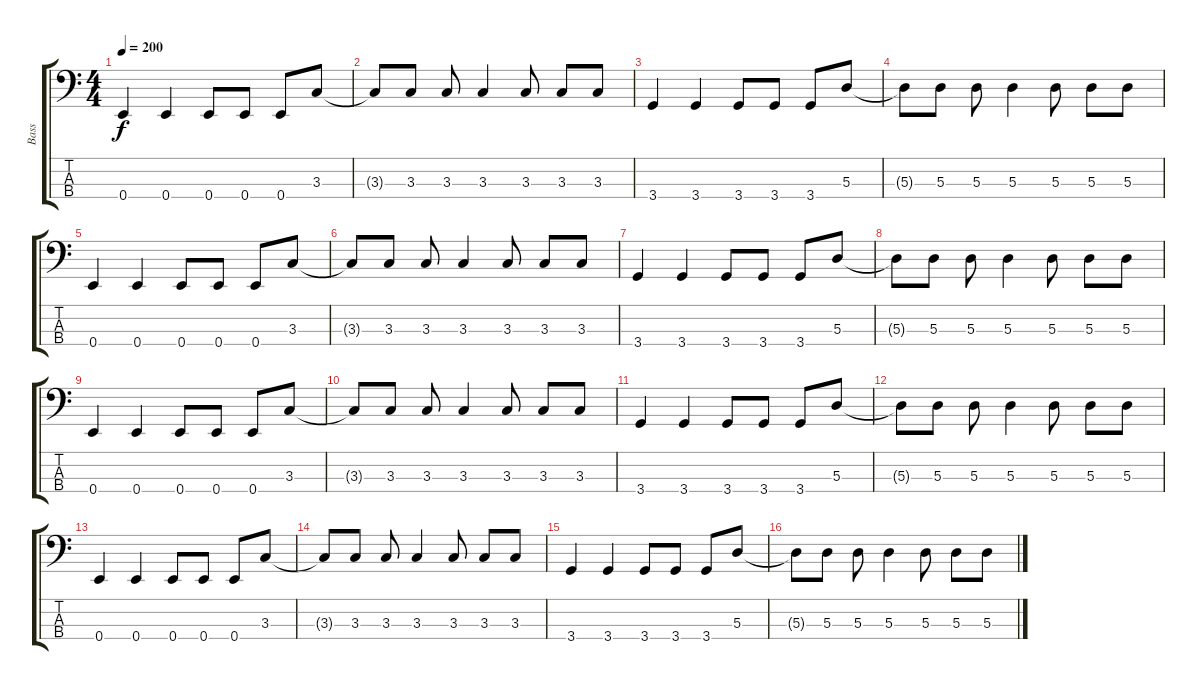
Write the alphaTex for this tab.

\track ("Bass" "Bass") {instrument electricbassfinger}
\staff {score tabs}
\tuning (G2 D2 A1 E1) {hide}
\ts (4 4)
\tempo 200
\clef f4
\ks c
0.4.4{dy f} 0.4.4 0.4.8 0.4.8 0.4.8 3.3.8 |
3.3{t}.8 3.3.8 3.3.8 3.3.4 3.3.8 3.3.8 3.3.8 |
3.4.4 3.4.4 3.4.8 3.4.8 3.4.8 5.3.8 |
5.3{t}.8 5.3.8 5.3.8 5.3.4 5.3.8 5.3.8 5.3.8 |
0.4.4 0.4.4 0.4.8 0.4.8 0.4.8 3.3.8 |
3.3{t}.8 3.3.8 3.3.8 3.3.4 3.3.8 3.3.8 3.3.8 |
3.4.4 3.4.4 3.4.8 3.4.8 3.4.8 5.3.8 |
5.3{t}.8 5.3.8 5.3.8 5.3.4 5.3.8 5.3.8 5.3.8 |
0.4.4 0.4.4 0.4.8 0.4.8 0.4.8 3.3.8 |
3.3{t}.8 3.3.8 3.3.8 3.3.4 3.3.8 3.3.8 3.3.8 |
3.4.4 3.4.4 3.4.8 3.4.8 3.4.8 5.3.8 |
5.3{t}.8 5.3.8 5.3.8 5.3.4 5.3.8 5.3.8 5.3.8 |
0.4.4 0.4.4 0.4.8 0.4.8 0.4.8 3.3.8 |
3.3{t}.8 3.3.8 3.3.8 3.3.4 3.3.8 3.3.8 3.3.8 |
3.4.4 3.4.4 3.4.8 3.4.8 3.4.8 5.3.8 |
5.3{t}.8 5.3.8 5.3.8 5.3.4 5.3.8 5.3.8 5.3.8
